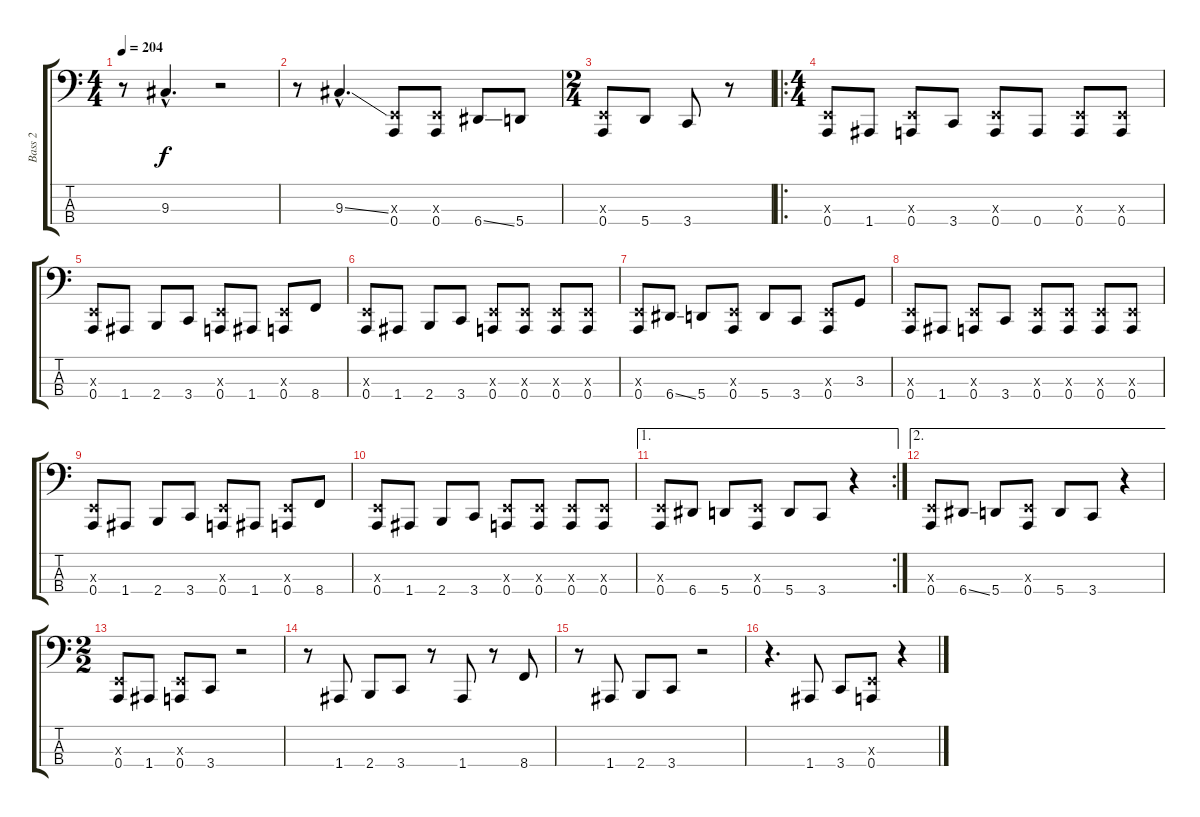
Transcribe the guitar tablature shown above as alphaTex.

\track ("Bass 2" "Bass 2") {instrument electricbasspick}
\staff {score tabs}
\tuning (D2 A1 E1 A0) {hide}
\ts (4 4)
\tempo 204
\clef f4
\ks c
r.8{dy f} 9.3{hac}.4{d} r.2 |
r.8 9.3{ss hac}.4{d} (0.3{x} 0.4).8 (0.3{x} 0.4).8 6.4{ss}.8 5.4.8 |
\ts (2 4)
(0.3{x} 0.4).8 5.4.8 3.4.8 r.8 |
\ro
\ts (4 4)
(0.3{x} 0.4).8 1.4.8 (0.3{x} 0.4).8 3.4.8 (0.3{x} 0.4).8 0.4.8 (0.3{x} 0.4).8 (0.3{x} 0.4).8 |
(0.3{x} 0.4).8 1.4.8 2.4.8 3.4.8 (0.3{x} 0.4).8 1.4.8 (0.3{x} 0.4).8 8.4.8 |
(0.3{x} 0.4).8 1.4.8 2.4.8 3.4.8 (0.3{x} 0.4).8 (0.3{x} 0.4).8 (0.3{x} 0.4).8 (0.3{x} 0.4).8 |
(0.3{x} 0.4).8 6.4{ss}.8 5.4.8 (0.3{x} 0.4).8 5.4.8 3.4.8 (0.3{x} 0.4).8 3.3.8 |
(0.3{x} 0.4).8 1.4.8 (0.3{x} 0.4).8 3.4.8 (0.3{x} 0.4).8 (0.3{x} 0.4).8 (0.3{x} 0.4).8 (0.3{x} 0.4).8 |
(0.3{x} 0.4).8 1.4.8 2.4.8 3.4.8 (0.3{x} 0.4).8 1.4.8 (0.3{x} 0.4).8 8.4.8 |
(0.3{x} 0.4).8 1.4.8 2.4.8 3.4.8 (0.3{x} 0.4).8 (0.3{x} 0.4).8 (0.3{x} 0.4).8 (0.3{x} 0.4).8 |
\ae 1
\rc 2
(0.3{x} 0.4).8 6.4.8 5.4.8 (0.3{x} 0.4).8 5.4.8 3.4.8 r.4 |
\ae 2
(0.3{x} 0.4).8 6.4{ss}.8 5.4.8 (0.3{x} 0.4).8 5.4.8 3.4.8 r.4 |
\ts (2 2)
(0.3{x} 0.4).8 1.4.8 (0.3{x} 0.4).8 3.4.8 r.2 |
r.8 1.4.8 2.4.8 3.4.8 r.8 1.4.8 r.8 8.4.8 |
r.8 1.4.8 2.4.8 3.4.8 r.2 |
r.4{d} 1.4.8 3.4.8 (0.3{x} 0.4).8 r.4
